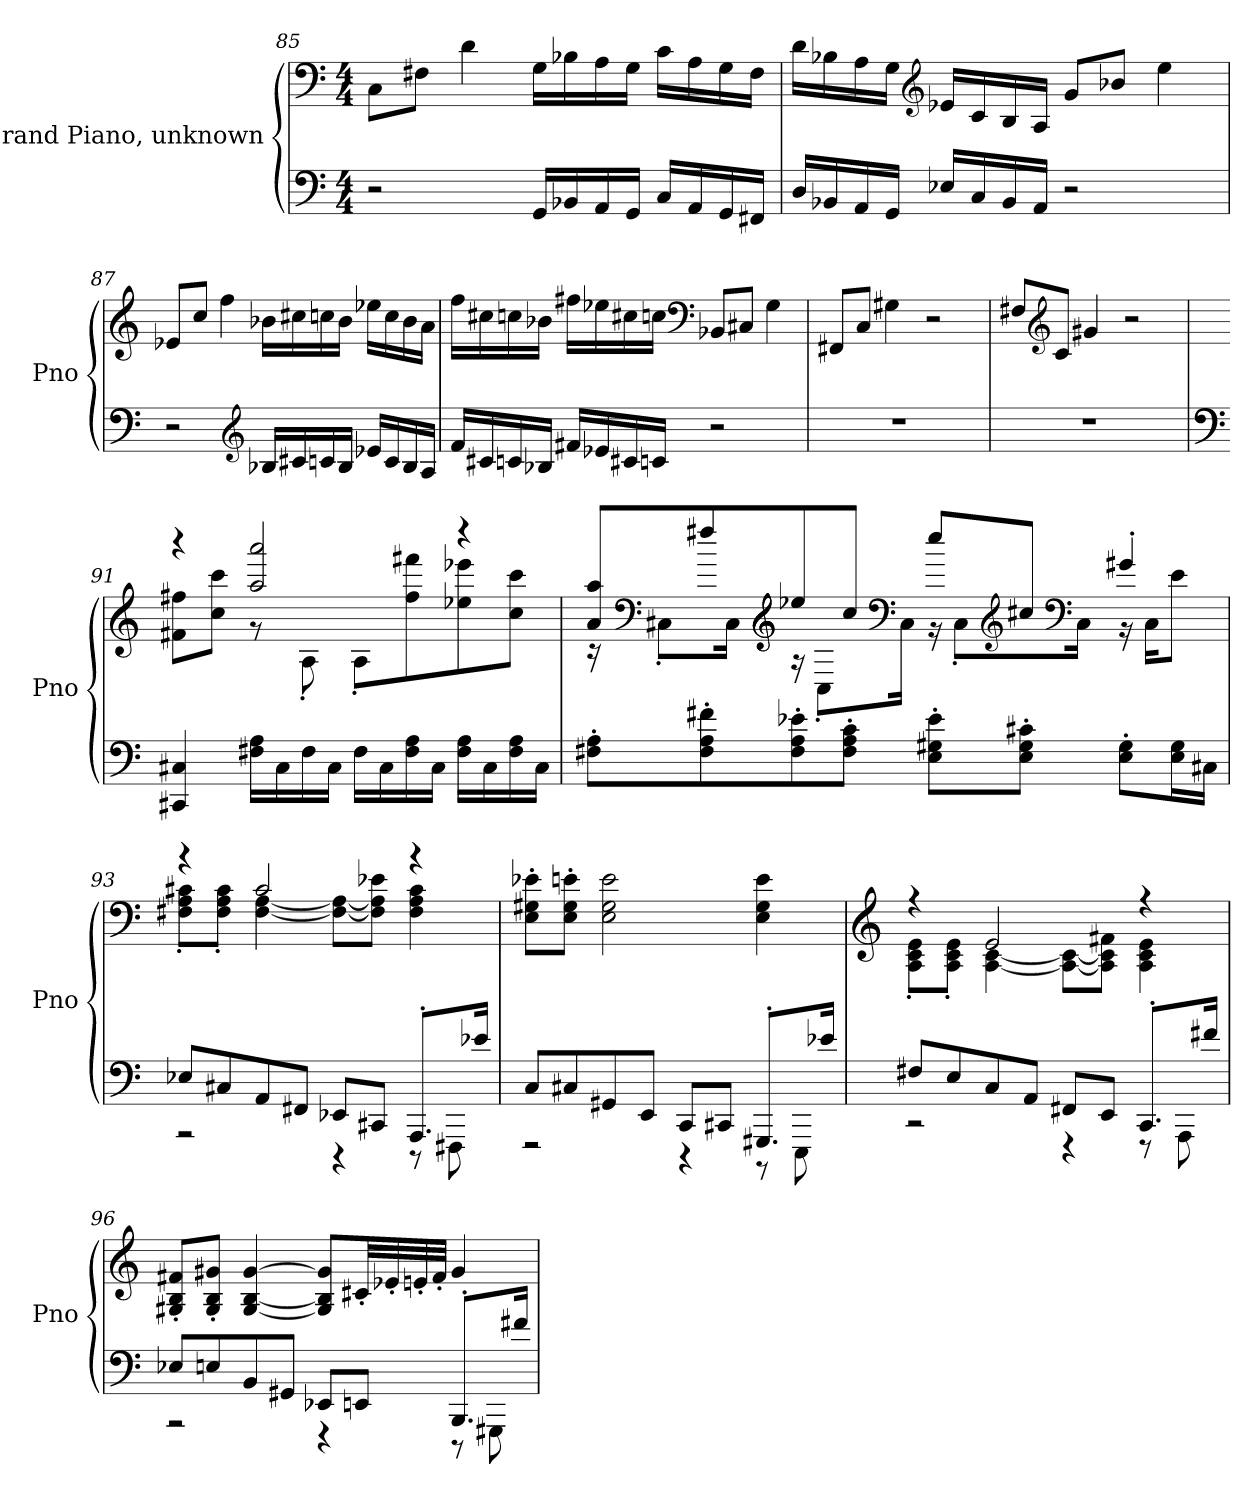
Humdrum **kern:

**kern	**kern
*part1	*part1
*staff2	*staff1
*I"Grand Piano, unknown	*
*I'Pno	*
!!LO:LB:g=z
*clefF4	*clefF4
*k[]	*k[]
*M4/4	*M4/4
=85	=85
2r	8C\L
.	8F#X\J
.	4d\
16GG/LL	16G\LL
16BB-X/	16B-X\
16AA/	16A\
16GG/JJ	16G\JJ
16C/LL	16c\LL
16AA/	16A\
16GG/	16G\
16FF#X/JJ	16F#\JJ
=86	=86
16D/LL	16d\LL
16BB-X/	16B-X\
16AA/	16A\
16GG/JJ	16G\JJ
*	*clefG2
16E-X/LL	16e-X/LL
16C/	16c/
16BB-/	16B-/
16AA/JJ	16A/JJ
2r	8g/L
.	8b-X/J
.	4ee\
=87	=87
2r	8e-X/L
.	8cc/J
.	4ff\
*clefG2	*
16B-X/LL	16b-X\LL
16c#X/	16cc#X\
16cn/	16ccn\
16B-/JJ	16b-\JJ
16e-X/LL	16ee-X\LL
16c/	16cc\
16B-/	16b-\
16A/JJ	16a\JJ
!!LO:LB:g=z
=88	=88
16f/LL	16ff\LL
16c#X/	16cc#X\
16cn/	16ccn\
16B-X/JJ	16b-X\JJ
16f#X/LL	16ff#X\LL
16e-X/	16ee-X\
16c#X/	16cc#X\
16cn/JJ	16ccn\JJ
*	*clefF4
2r	8BB-X/L
.	8C#X/J
.	4G\
=89	=89
1r	8FF#X/L
.	8C/J
.	4G#X\
.	2r
=90	=90
1r	8F#X/L
*	*clefG2
.	8c/J
.	4g#X/
.	2r
!!LO:PB:g=z
=91	=91
*clefF4	*
*	*^
4CC#X/ 4C#X/	4r	8f#X\ 8ff#X\L
.	.	8cc\ 8ccc\J
16F#X\ 16A\LL	2aa/ 2aaa/	8r
16C#\	.	.
16F#\	.	8A'\
16C#\JJ	.	.
16F#\LL	.	8A'\L
16C#\	.	.
16F#\ 16A\	.	8ff#\ 8fff#X\
16C#\JJ	.	.
16F#\ 16A\LL	4r	8ee-X\ 8eee-X\
16C#\	.	.
16F#\ 16A\	.	8cc\ 8ccc\J
16C#\JJ	.	.
=92	=92	=92
8F#X\' 8A\'L	8a/ 8aa/L	16r
*	*clefF4	*
.	.	8C#X'\L
8F#\' 8A\' 8f#X\'	8ff#X/	.
.	.	16C#\Jk
*	*clefG2	*
8F#\' 8A\' 8e-X\'	8ee-X/	16r
.	.	8C#'\L
8F#\' 8A\' 8c\'J	8cc/J	.
*	*clefF4	*
.	.	16C#\Jk
8E\' 8G#X\' 8e-\'L	8ee-/L	16r
.	.	8C#'\L
*	*clefG2	*
8E\' 8G#\' 8c#X\'J	8cc#X/J	.
*	*clefF4	*
.	.	16C#\Jk
8E\' 8G#\'L	4g#X'/	16r
.	.	16C#\KL
16E\ 16G#\L	.	8e\J
16C#X\JJ	.	.
!!LO:LB:g=z	!!
=93	=93	=93
*^	*	*
8E-X/L	2r	4r	8F#X\' 8A\' 8c#X\'L
8C#X/	.	.	8F#\' 8A\' 8c#\'J
8AA/	.	2c#/	[4F#\ [4A\
8FF#X/J	.	.	.
8EE-X/L	4r	.	8F#\_ 8A\_L
8CC#X/J	.	.	8F#\] 8A\] 8e-X\J
8.AAA'/L	8r	4r	4F#\ 4A\ 4c#\
.	8FFF#X\	.	.
16e-X/Jk	.	.	.
*	*	*v	*v
=94	=94	=94
8C/L	2r	8E\' 8G#X\' 8e-X\'L
8C#X/	.	8E\' 8G#\' 8en\'J
8GG#X/	.	2E\ 2G#\ 2e\
8EE/J	.	.
8CC/L	4r	.
8CC#X/J	.	.
8.GGG#X'/L	8r	4E\ 4G#\ 4e\
.	8EEE\	.
16e-X/Jk	.	.
=95	=95	=95
*	*	*clefG2
*	*	*^
8F#X/L	2r	4r	8A\' 8c\' 8e\'L
8E/	.	.	8A\' 8c\' 8e\'J
8C/	.	2e/	[4A\ [4c\
8AA/J	.	.	.
8FF#X/L	4r	.	8A\_ 8c\_L
8EE/J	.	.	8A\] 8c\] 8f#X\J
8.CC'/L	8r	4r	4A\ 4c\ 4e\
.	8AAA\	.	.
16f#X/Jk	.	.	.
*	*	*v	*v
!!LO:LB:g=z
=96	=96	=96
8E-X/L	2r	8G#X/' 8B/' 8f#X/'L
8En/	.	8G#/' 8B/' 8g#X/'J
8BB/	.	[4G#/ [4B/ [4g#/
8GG#X/J	.	.
8EE-X/L	4r	8G#/] 8B/] 8g#/]L
8EEn/J	.	32c#X'/LL
.	.	32e-X'/
.	.	32en'/
.	.	32f#'/JJJ
8.BBB'/L	8r	4g#/
.	8GGG#X\	.
16f#X/Jk	.	.
*v	*v	*
=	=
*-	*-
